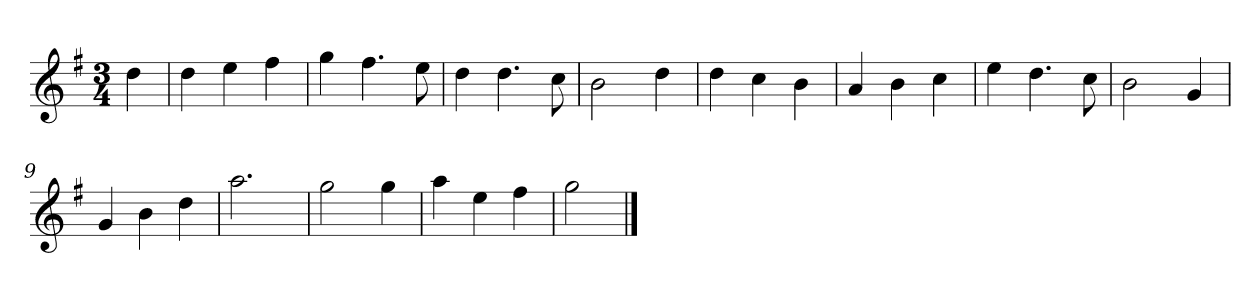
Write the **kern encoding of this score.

**kern
*part1
*staff1
*k[f#]
*M3/4
*MM120
=
4dd
=1
4dd
4ee
4ff#
=2
4gg
4.ff#
8ee
=3
4dd
4.dd
8cc
=4
2b
4dd
=5
4dd
4cc
4b
=6
4a
4b
4cc
=7
4ee
4.dd
8cc
=8
2b
4g
=9
4g
4b
4dd
=10
2.aa
=11
2gg
4gg
=12
4aa
4ee
4ff#
=13
2gg
==
*-
